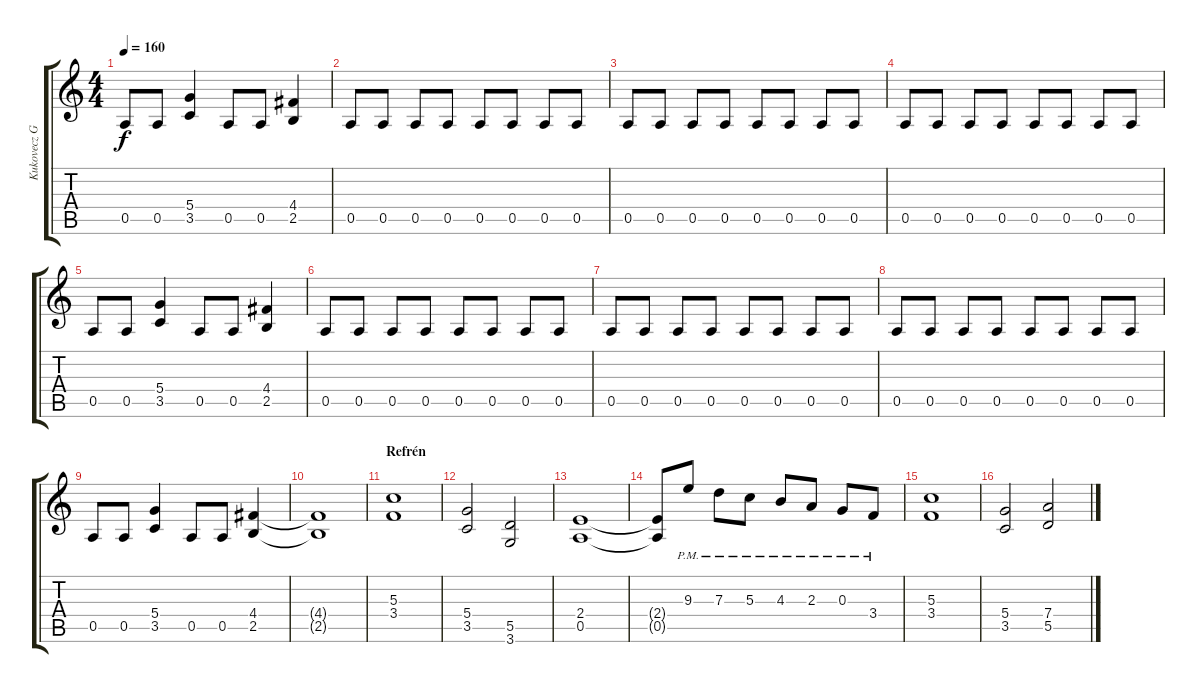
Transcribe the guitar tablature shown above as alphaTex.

\track ("Kukovecz Gábor" "Kukovecz G") {instrument distortionguitar}
\staff {score tabs}
\tuning (E4 B3 G3 D3 A2 E2) {hide}
\ts (4 4)
\tempo 160
\clef g2
\ks c
0.5.8{dy f} 0.5.8 (5.4 3.5).4 0.5.8 0.5.8 (4.4 2.5).4 |
0.5.8 0.5.8 0.5.8 0.5.8 0.5.8 0.5.8 0.5.8 0.5.8 |
0.5.8 0.5.8 0.5.8 0.5.8 0.5.8 0.5.8 0.5.8 0.5.8 |
0.5.8 0.5.8 0.5.8 0.5.8 0.5.8 0.5.8 0.5.8 0.5.8 |
0.5.8 0.5.8 (5.4 3.5).4 0.5.8 0.5.8 (4.4 2.5).4 |
0.5.8 0.5.8 0.5.8 0.5.8 0.5.8 0.5.8 0.5.8 0.5.8 |
0.5.8 0.5.8 0.5.8 0.5.8 0.5.8 0.5.8 0.5.8 0.5.8 |
0.5.8 0.5.8 0.5.8 0.5.8 0.5.8 0.5.8 0.5.8 0.5.8 |
0.5.8 0.5.8 (5.4 3.5).4 0.5.8 0.5.8 (4.4 2.5).4 |
(4.4{t} 2.5{t}).1 |
\section ("" "Refrén")
(5.3 3.4).1 |
(5.4 3.5).2 (5.5 3.6).2 |
(2.4 0.5).1 |
(2.4{t} 0.5{t}).8 9.3{pm}.8 7.3{pm}.8 5.3{pm}.8 4.3{pm}.8 2.3{pm}.8 0.3{pm}.8 3.4{pm}.8 |
(5.3 3.4).1 |
(5.4 3.5).2 (7.4 5.5).2
